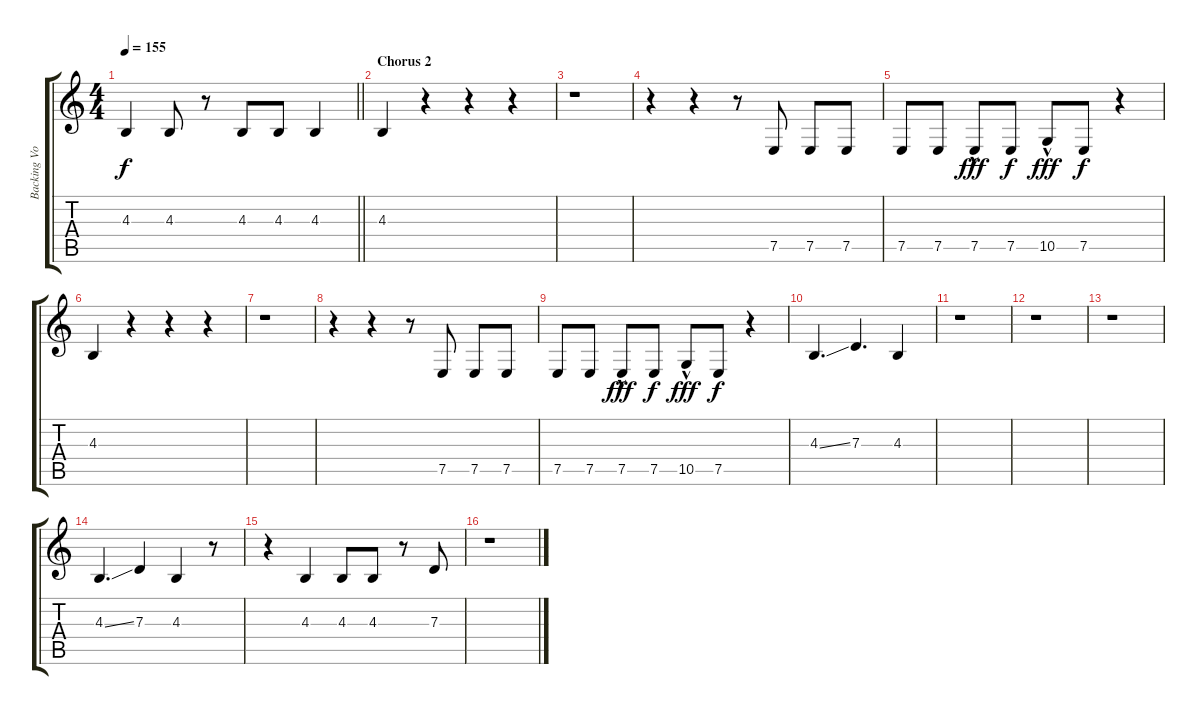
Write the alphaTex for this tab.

\track ("Backing Vocals" "Backing Vo") {instrument tenorsax}
\staff {score tabs}
\tuning (E4 B3 G3 D3 A2 E2) {hide}
\ts (4 4)
\tempo 155
\clef g2
\barLineRight lightlight
\ks c
4.3.4{dy f} 4.3.8 r.8 4.3.8 4.3.8 4.3.4 |
\section ("" "Chorus 2")
4.3.4 r.4 r.4 r.4 |
r.1 |
r.4 r.4 r.8 7.5.8 7.5.8 7.5.8 |
7.5.8 7.5.8 7.5{hac}.8{dy fff} 7.5.8{dy f} 10.5{hac}.8{dy fff} 7.5.8{dy f} r.4 |
4.3.4 r.4 r.4 r.4 |
r.1 |
r.4 r.4 r.8 7.5.8 7.5.8 7.5.8 |
7.5.8 7.5.8 7.5{hac}.8{dy fff} 7.5.8{dy f} 10.5{hac}.8{dy fff} 7.5.8{dy f} r.4 |
4.3{ss}.4{d} 7.3.4{d} 4.3.4 |
r.1 |
r.1 |
r.1 |
4.3{ss}.4{d} 7.3.4 4.3.4 r.8 |
r.4 4.3.4 4.3.8 4.3.8 r.8 7.3.8 |
r.1
